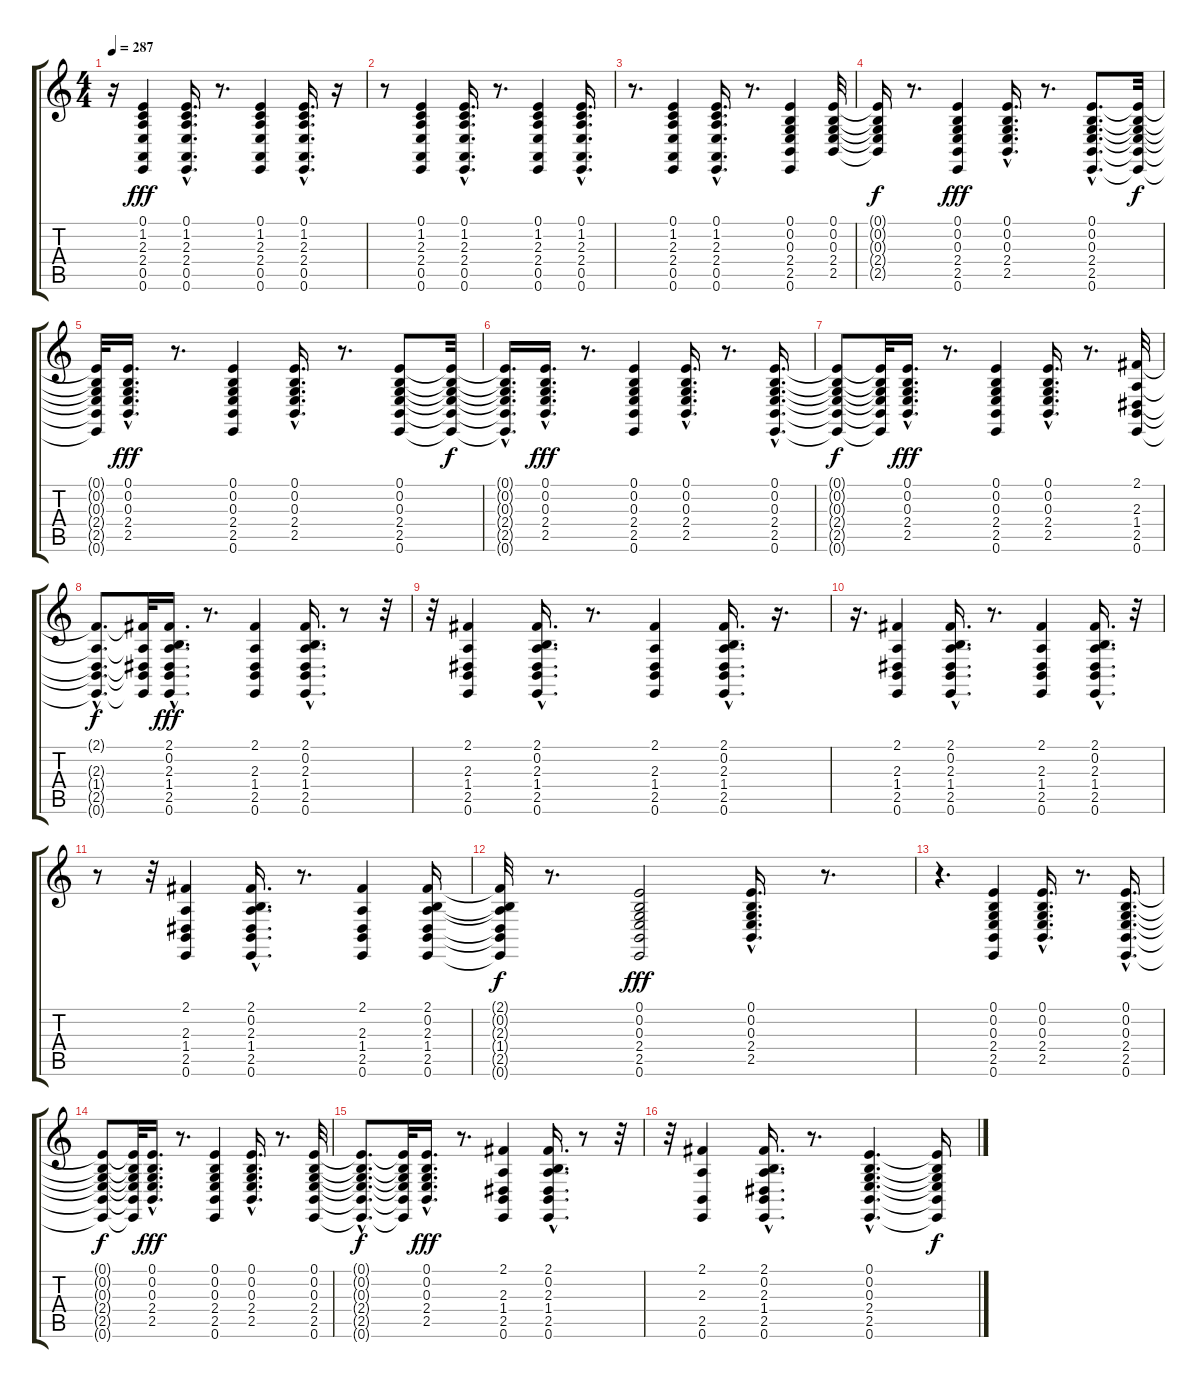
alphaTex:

\track "" {instrument accordion}
\staff {score tabs}
\tuning (E4 B3 G3 D3 A2 E2) {hide}
\ts (4 4)
\tempo 287
\clef g2
\ks c
r.16{dy fff} (0.1 1.2 2.3 2.4 0.5 0.6).4 (0.1{hac} 1.2{hac} 2.3{hac} 2.4{hac} 0.5{hac} 0.6{hac}).16{d} r.8{d} (0.1 1.2 2.3 2.4 0.5 0.6).4 (0.1{hac} 1.2{hac} 2.3{hac} 2.4{hac} 0.5{hac} 0.6{hac}).16{d} r.16 |
r.8 (0.1 1.2 2.3 2.4 0.5 0.6).4 (0.1{hac} 1.2{hac} 2.3{hac} 2.4{hac} 0.5{hac} 0.6{hac}).16{d} r.8{d} (0.1 1.2 2.3 2.4 0.5 0.6).4 (0.1{hac} 1.2{hac} 2.3{hac} 2.4{hac} 0.5{hac} 0.6{hac}).16{d} |
r.8{d} (0.1 1.2 2.3 2.4 0.5 0.6).4 (0.1{hac} 1.2{hac} 2.3{hac} 2.4{hac} 0.5{hac} 0.6{hac}).16{d} r.8{d} (0.1 0.2 0.3 2.4 2.5 0.6).4 (0.1 0.2 0.3 2.4 2.5).32 |
(0.1{t} 0.2{t} 0.3{t} 2.4{t} 2.5{t}).16{dy f} r.8{d} (0.1 0.2 0.3 2.4 2.5 0.6).4{dy fff} (0.1{hac} 0.2{hac} 0.3{hac} 2.4{hac} 2.5{hac}).16{d} r.8{d} (0.1{hac} 0.2{hac} 0.3{hac} 2.4{hac} 2.5{hac} 0.6{hac}).8{d} (0.1{t} 0.2{t} 0.3{t} 2.4{t} 2.5{t} 0.6{t}).32{dy f} |
(0.1{t} 0.2{t} 0.3{t} 2.4{t} 2.5{t} 0.6{t}).32 (0.1{hac} 0.2{hac} 0.3{hac} 2.4{hac} 2.5{hac}).16{d dy fff} r.8{d} (0.1 0.2 0.3 2.4 2.5 0.6).4 (0.1{hac} 0.2{hac} 0.3{hac} 2.4{hac} 2.5{hac}).16{d} r.8{d} (0.1 0.2 0.3 2.4 2.5 0.6).8 (0.1{t} 0.2{t} 0.3{t} 2.4{t} 2.5{t} 0.6{t}).32{dy f} |
(0.1{hac t} 0.2{hac t} 0.3{hac t} 2.4{hac t} 2.5{hac t} 0.6{hac t}).16{d} (0.1{hac} 0.2{hac} 0.3{hac} 2.4{hac} 2.5{hac}).16{d dy fff} r.8{d} (0.1 0.2 0.3 2.4 2.5 0.6).4 (0.1{hac} 0.2{hac} 0.3{hac} 2.4{hac} 2.5{hac}).16{d} r.8{d} (0.1{hac} 0.2{hac} 0.3{hac} 2.4{hac} 2.5{hac} 0.6{hac}).16{d} |
(0.1{t} 0.2{t} 0.3{t} 2.4{t} 2.5{t} 0.6{t}).8{dy f} (0.1{t} 0.2{t} 0.3{t} 2.4{t} 2.5{t} 0.6{t}).32 (0.1{hac} 0.2{hac} 0.3{hac} 2.4{hac} 2.5{hac}).16{d dy fff} r.8{d} (0.1 0.2 0.3 2.4 2.5 0.6).4 (0.1{hac} 0.2{hac} 0.3{hac} 2.4{hac} 2.5{hac}).16{d} r.8{d} (2.1 2.3 1.4 2.5 0.6).32 |
(2.1{hac t} 2.3{hac t} 1.4{hac t} 2.5{hac t} 0.6{hac t}).8{d dy f} (2.1{t} 2.3{t} 1.4{t} 2.5{t} 0.6{t}).32 (2.1{hac} 0.2{hac} 2.3{hac} 1.4{hac} 2.5{hac} 0.6{hac}).16{d dy fff} r.8{d} (2.1 2.3 1.4 2.5 0.6).4 (2.1{hac} 0.2{hac} 2.3{hac} 1.4{hac} 2.5{hac} 0.6{hac}).16{d} r.8 r.32 |
r.32 (2.1 2.3 1.4 2.5 0.6).4 (2.1{hac} 0.2{hac} 2.3{hac} 1.4{hac} 2.5{hac} 0.6{hac}).16{d} r.8{d} (2.1 2.3 1.4 2.5 0.6).4 (2.1{hac} 0.2{hac} 2.3{hac} 1.4{hac} 2.5{hac} 0.6{hac}).16{d} r.16{d} |
r.16{d} (2.1 2.3 1.4 2.5 0.6).4 (2.1{hac} 0.2{hac} 2.3{hac} 1.4{hac} 2.5{hac} 0.6{hac}).16{d} r.8{d} (2.1 2.3 1.4 2.5 0.6).4 (2.1{hac} 0.2{hac} 2.3{hac} 1.4{hac} 2.5{hac} 0.6{hac}).16{d} r.32 |
r.8 r.32 (2.1 2.3 1.4 2.5 0.6).4 (2.1{hac} 0.2{hac} 2.3{hac} 1.4{hac} 2.5{hac} 0.6{hac}).16{d} r.8{d} (2.1 2.3 1.4 2.5 0.6).4 (2.1 0.2 2.3 1.4 2.5 0.6).16 |
(2.1{t} 0.2{t} 2.3{t} 1.4{t} 2.5{t} 0.6{t}).32{dy f} r.8{d} (0.1 0.2 0.3 2.4 2.5 0.6).2{dy fff} (0.1{hac} 0.2{hac} 0.3{hac} 2.4{hac} 2.5{hac}).16{d} r.8{d} |
r.4{d} (0.1 0.2 0.3 2.4 2.5 0.6).4 (0.1{hac} 0.2{hac} 0.3{hac} 2.4{hac} 2.5{hac}).16{d} r.8{d} (0.1{hac} 0.2{hac} 0.3{hac} 2.4{hac} 2.5{hac} 0.6{hac}).16{d} |
(0.1{t} 0.2{t} 0.3{t} 2.4{t} 2.5{t} 0.6{t}).8{dy f} (0.1{t} 0.2{t} 0.3{t} 2.4{t} 2.5{t} 0.6{t}).32 (0.1{hac} 0.2{hac} 0.3{hac} 2.4{hac} 2.5{hac}).16{d dy fff} r.8{d} (0.1 0.2 0.3 2.4 2.5 0.6).4 (0.1{hac} 0.2{hac} 0.3{hac} 2.4{hac} 2.5{hac}).16{d} r.8{d} (0.1 0.2 0.3 2.4 2.5 0.6).32 |
(0.1{hac t} 0.2{hac t} 0.3{hac t} 2.4{hac t} 2.5{hac t} 0.6{hac t}).8{d dy f} (0.1{t} 0.2{t} 0.3{t} 2.4{t} 2.5{t} 0.6{t}).32 (0.1{hac} 0.2{hac} 0.3{hac} 2.4{hac} 2.5{hac}).16{d dy fff} r.8{d} (2.1 2.3 1.4 2.5 0.6).4 (2.1{hac} 0.2{hac} 2.3{hac} 1.4{hac} 2.5{hac} 0.6{hac}).16{d} r.8 r.32 |
r.32 (2.1 2.3 2.5 0.6).4 (2.1{hac} 0.2{hac} 2.3{hac} 1.4{hac} 2.5{hac} 0.6{hac}).16{d} r.8{d} (0.1{hac} 0.2{hac} 0.3{hac} 2.4{hac} 2.5{hac} 0.6{hac}).4{d} (0.1{t} 0.2{t} 0.3{t} 2.4{t} 2.5{t} 0.6{t}).16{dy f}
